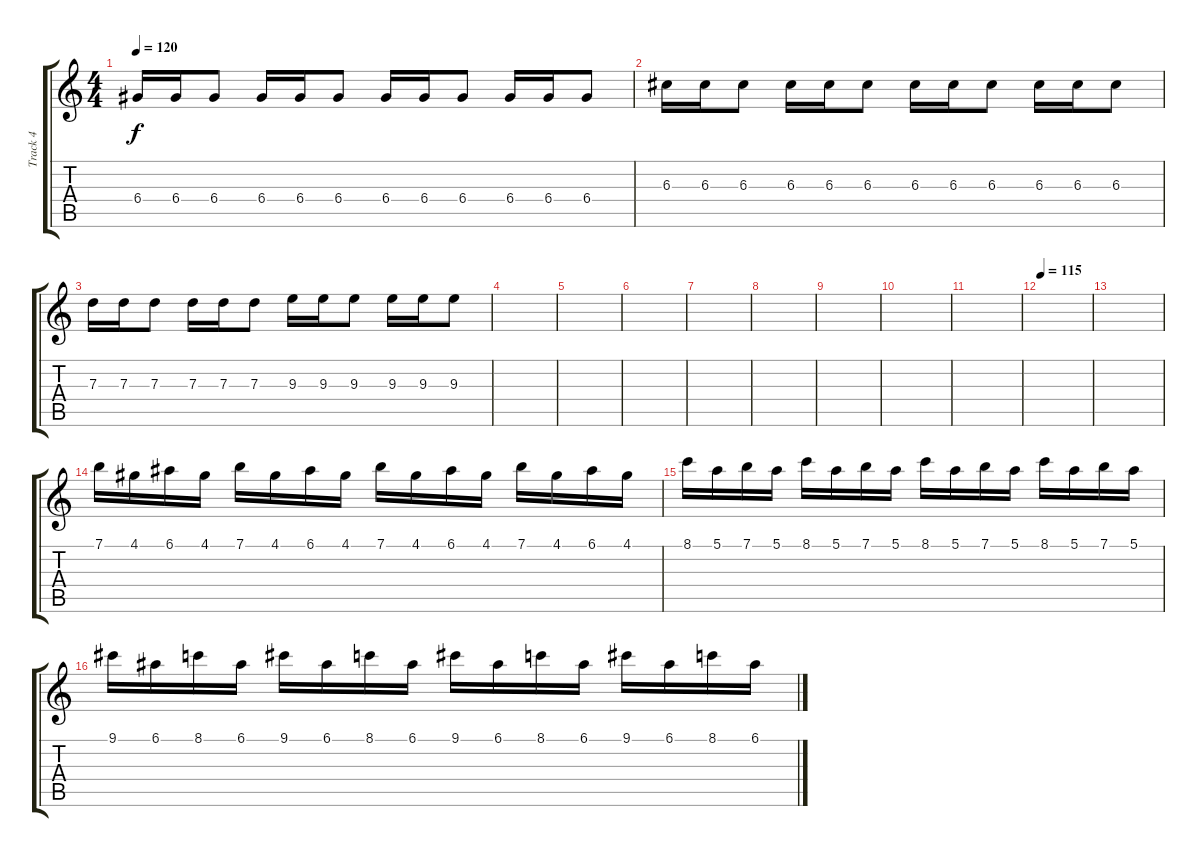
\track ("Track 4" "Track 4") {instrument overdrivenguitar}
\staff {score tabs}
\tuning (E4 B3 G3 D3 A2 E2) {hide}
\ts (4 4)
\tempo 120
\clef g2
\ks c
6.4.16{dy f} 6.4.16 6.4.8 6.4.16 6.4.16 6.4.8 6.4.16 6.4.16 6.4.8 6.4.16 6.4.16 6.4.8 |
6.3.16 6.3.16 6.3.8 6.3.16 6.3.16 6.3.8 6.3.16 6.3.16 6.3.8 6.3.16 6.3.16 6.3.8 |
7.3.16 7.3.16 7.3.8 7.3.16 7.3.16 7.3.8 9.3.16 9.3.16 9.3.8 9.3.16 9.3.16 9.3.8 |
|
|
|
|
|
|
|
|
\tempo 115
|
|
7.1.16 4.1.16 6.1.16 4.1.16 7.1.16 4.1.16 6.1.16 4.1.16 7.1.16 4.1.16 6.1.16 4.1.16 7.1.16 4.1.16 6.1.16 4.1.16 |
8.1.16 5.1.16 7.1.16 5.1.16 8.1.16 5.1.16 7.1.16 5.1.16 8.1.16 5.1.16 7.1.16 5.1.16 8.1.16 5.1.16 7.1.16 5.1.16 |
9.1.16 6.1.16 8.1.16 6.1.16 9.1.16 6.1.16 8.1.16 6.1.16 9.1.16 6.1.16 8.1.16 6.1.16 9.1.16 6.1.16 8.1.16 6.1.16
